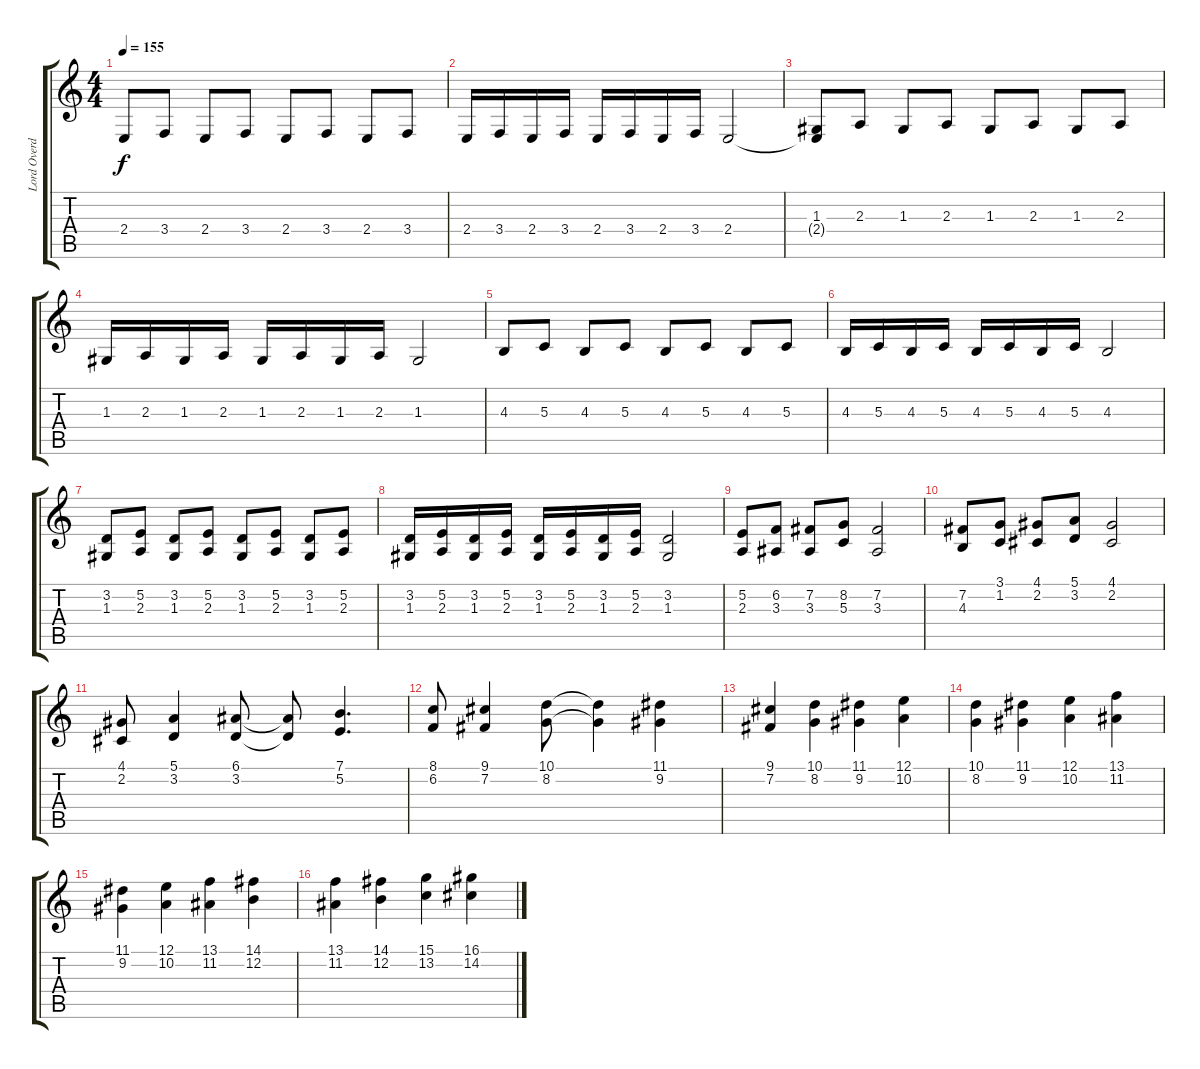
\track ("Lord Overdub" "Lord Overd") {instrument drawbarorgan}
\staff {score tabs}
\tuning (E4 B3 G3 D3 A2 E2) {hide}
\ts (4 4)
\tempo 155
\clef g2
\ks c
2.4.8{dy f} 3.4.8 2.4.8 3.4.8 2.4.8 3.4.8 2.4.8 3.4.8 |
2.4.16 3.4.16 2.4.16 3.4.16 2.4.16 3.4.16 2.4.16 3.4.16 2.4.2 |
(1.3 2.4{t}).8 2.3.8 1.3.8 2.3.8 1.3.8 2.3.8 1.3.8 2.3.8 |
1.3.16 2.3.16 1.3.16 2.3.16 1.3.16 2.3.16 1.3.16 2.3.16 1.3.2 |
4.3.8 5.3.8 4.3.8 5.3.8 4.3.8 5.3.8 4.3.8 5.3.8 |
4.3.16 5.3.16 4.3.16 5.3.16 4.3.16 5.3.16 4.3.16 5.3.16 4.3.2 |
(3.2 1.3).8 (5.2 2.3).8 (3.2 1.3).8 (5.2 2.3).8 (3.2 1.3).8 (5.2 2.3).8 (3.2 1.3).8 (5.2 2.3).8 |
(3.2 1.3).16 (5.2 2.3).16 (3.2 1.3).16 (5.2 2.3).16 (3.2 1.3).16 (5.2 2.3).16 (3.2 1.3).16 (5.2 2.3).16 (3.2 1.3).2 |
(5.2 2.3).8 (6.2 3.3).8 (7.2 3.3).8 (8.2 5.3).8 (7.2 3.3).2 |
(7.2 4.3).8 (3.1 1.2).8 (4.1 2.2).8 (5.1 3.2).8 (4.1 2.2).2 |
(4.1 2.2).8 (5.1 3.2).4 (6.1 3.2).8 (6.1{t} 3.2{t}).8 (7.1 5.2).4{d} |
(8.1 6.2).8 (9.1 7.2).4 (10.1 8.2).8 (10.1{t} 8.2{t}).4 (11.1 9.2).4 |
(9.1 7.2).4 (10.1 8.2).4 (11.1 9.2).4 (12.1 10.2).4 |
(10.1 8.2).4 (11.1 9.2).4 (12.1 10.2).4 (13.1 11.2).4 |
(11.1 9.2).4 (12.1 10.2).4 (13.1 11.2).4 (14.1 12.2).4 |
(13.1 11.2).4 (14.1 12.2).4 (15.1 13.2).4 (16.1 14.2).4
